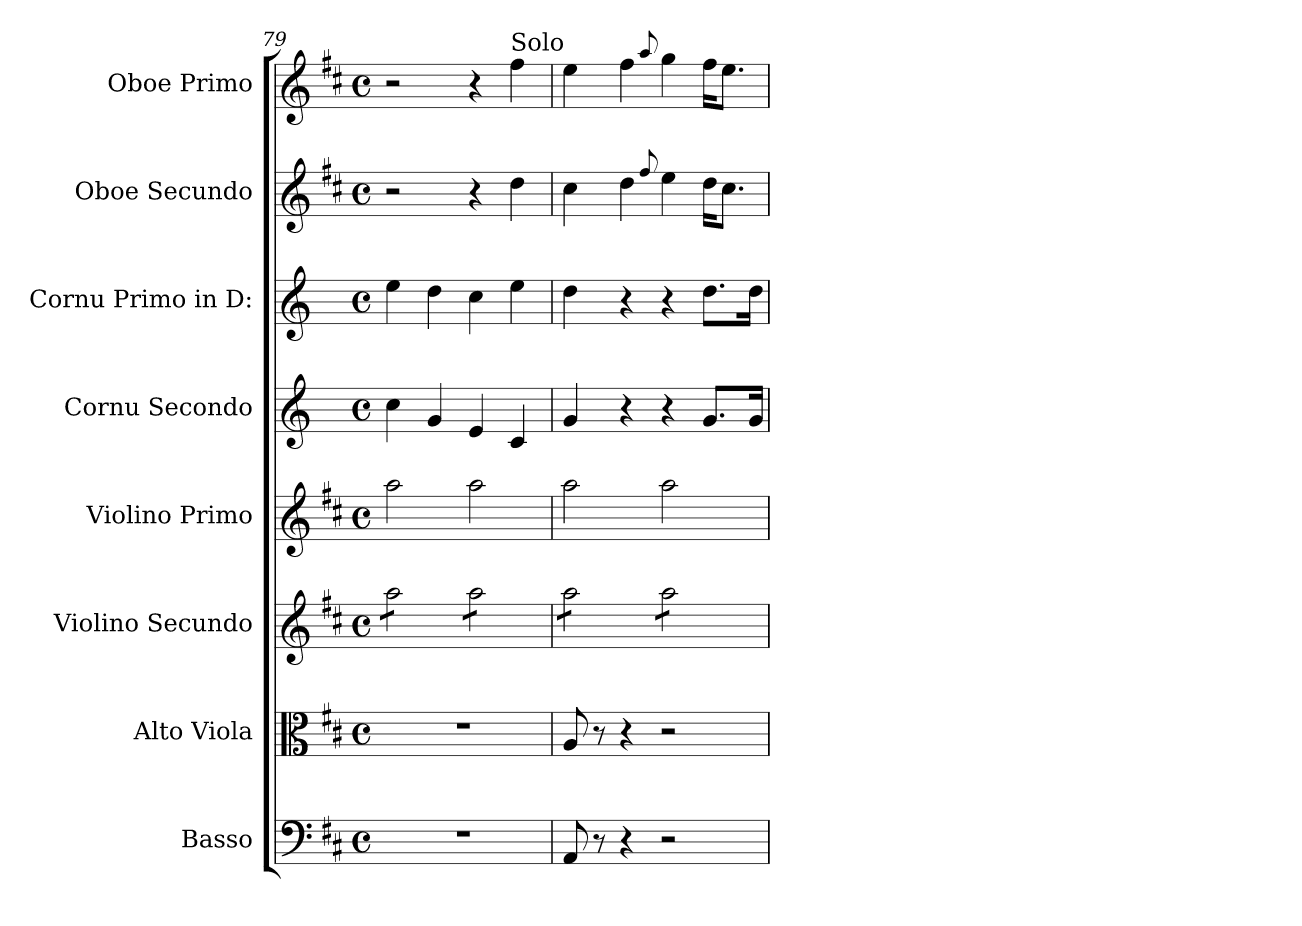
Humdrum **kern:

**kern	**kern	**kern	**kern	**kern	**kern	**kern	**kern
*part8	*part7	*part6	*part5	*part4	*part3	*part2	*part1
*staff8	*staff7	*staff6	*staff5	*staff4	*staff3	*staff2	*staff1
*I"Basso	*I"Alto Viola	*I"Violino Secundo	*I"Violino Primo	*I"Cornu Secondo	*I"Cornu Primo in D:	*I"Oboe Secundo	*I"Oboe Primo
*	*I'Vla	*	*I'Vn I	*	*I'Cor I	*	*I'Ob I
*clefF4	*clefC3	*clefG2	*clefG2	*clefG2	*clefG2	*clefG2	*clefG2
*	*	*	*	*ITrd-1c-2	*ITrd-1c-2	*	*
*k[f#c#]	*k[f#c#]	*k[f#c#]	*k[f#c#]	*k[f#c#]	*k[f#c#]	*k[f#c#]	*k[f#c#]
*D:	*D:	*D:	*D:	*D:	*D:	*D:	*D:
*M4/4	*M4/4	*M4/4	*M4/4	*M4/4	*M4/4	*M4/4	*M4/4
*met(c)	*met(c)	*met(c)	*met(c)	*met(c)	*met(c)	*met(c)	*met(c)
=79	=79	=79	=79	=79	=79	=79	=79
*	*	*tremolo	*	*	*	*	*
1r	1r	8aa\L	2aa\	4dd\	4ff#\	2r	2r
.	.	8aa\	.	.	.	.	.
.	.	8aa\	.	4a/	4ee\	.	.
.	.	8aa\J	.	.	.	.	.
.	.	8aa\L	2aa\	4f#/	4dd\	4r	4r
.	.	8aa\	.	.	.	.	.
!	!	!	!	!	!	!	!LO:TX:a:t=Solo
.	.	8aa\	.	4d/	4ff#\	4dd\	4ff#\
.	.	8aa\J	.	.	.	.	.
=80	=80	=80	=80	=80	=80	=80	=80
8AA/	8A/	8aa\L	2aa\	4a/	4ee\	4cc#\	4ee\
8r	8r	8aa\	.	.	.	.	.
4r	4r	8aa\	.	4r	4r	4dd\	4ff#\
.	.	8aa\J	.	.	.	.	.
.	.	.	.	.	.	8qqff#/	8qqaa/
2r	2r	8aa\L	2aa\	4r	4r	4ee\	4gg\
.	.	8aa\	.	.	.	.	.
.	.	8aa\	.	8.a/L	8.ee\L	16dd\KL	16ff#\KL
.	.	.	.	.	.	8.cc#\J	8.ee\J
.	.	8aa\J	.	.	.	.	.
*	*	*Xtremolo	*	*	*	*	*
.	.	.	.	16a/Jk	16ee\Jk	.	.
=	=	=	=	=	=	=	=
*-	*-	*-	*-	*-	*-	*-	*-
